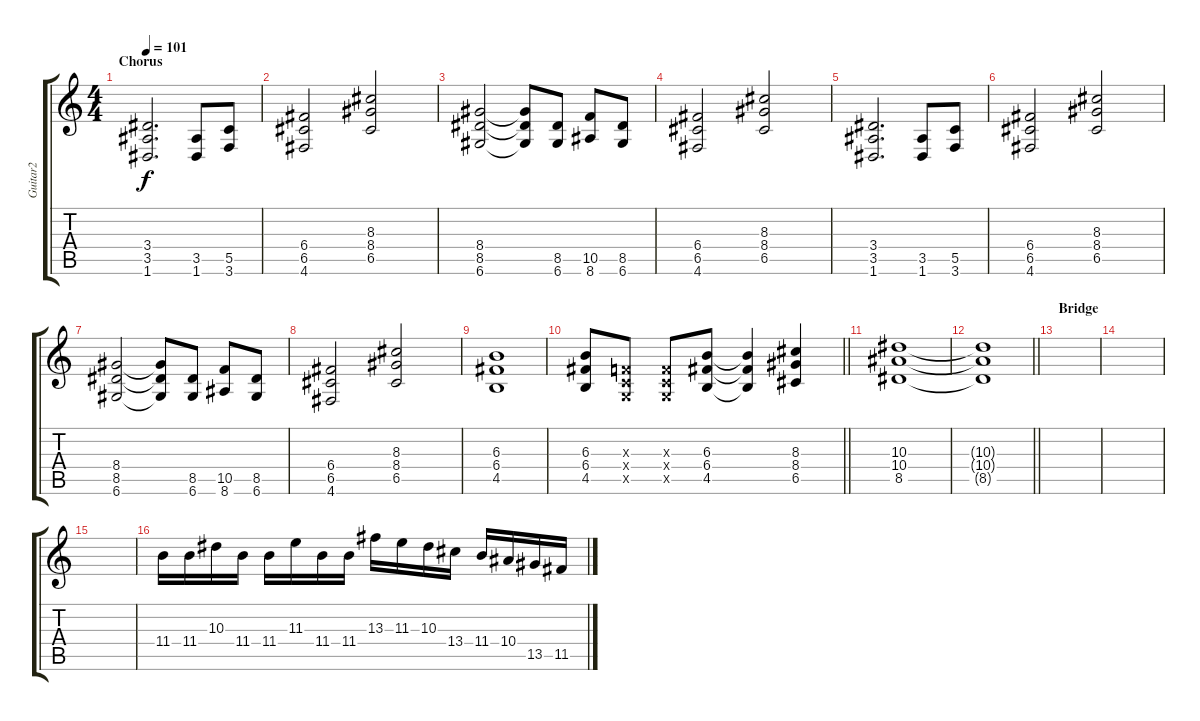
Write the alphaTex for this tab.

\track ("Guitar2" "Guitar2") {instrument distortionguitar}
\staff {score tabs}
\tuning (D4 A3 F3 C3 G2 D2) {hide}
\ts (4 4)
\section ("" "Chorus")
\tempo 101
\clef g2
\ks c
(3.4 3.5 1.6).2{d dy f} (3.5 1.6).8 (5.5 3.6).8 |
(6.4 6.5 4.6).2 (8.3 8.4 6.5).2 |
(8.4 8.5 6.6).2 (8.4{t} 8.5{t} 6.6{t}).8 (8.5 6.6).8 (10.5 8.6).8 (8.5 6.6).8 |
(6.4 6.5 4.6).2 (8.3 8.4 6.5).2 |
(3.4 3.5 1.6).2{d} (3.5 1.6).8 (5.5 3.6).8 |
(6.4 6.5 4.6).2 (8.3 8.4 6.5).2 |
(8.4 8.5 6.6).2 (8.4{t} 8.5{t} 6.6{t}).8 (8.5 6.6).8 (10.5 8.6).8 (8.5 6.6).8 |
(6.4 6.5 4.6).2 (8.3 8.4 6.5).2 |
(6.3 6.4 4.5).1 |
\barLineRight lightlight
(6.3 6.4 4.5).8 (0.3{x} 0.4{x} 0.5{x}).8 (0.3{x} 0.4{x} 0.5{x}).8 (6.3 6.4 4.5).8 (6.3{t} 6.4{t} 4.5{t}).4 (8.3 8.4 6.5).4 |
(10.3 10.4 8.5).1 |
\barLineRight lightlight
(10.3{t} 10.4{t} 8.5{t}).1 |
\section ("" "Bridge")
|
|
|
11.4.16 11.4.16 10.3.16 11.4.16 11.4.16 11.3.16 11.4.16 11.4.16 13.3.16 11.3.16 10.3.16 13.4.16 11.4.16 10.4.16 13.5.16 11.5.16
